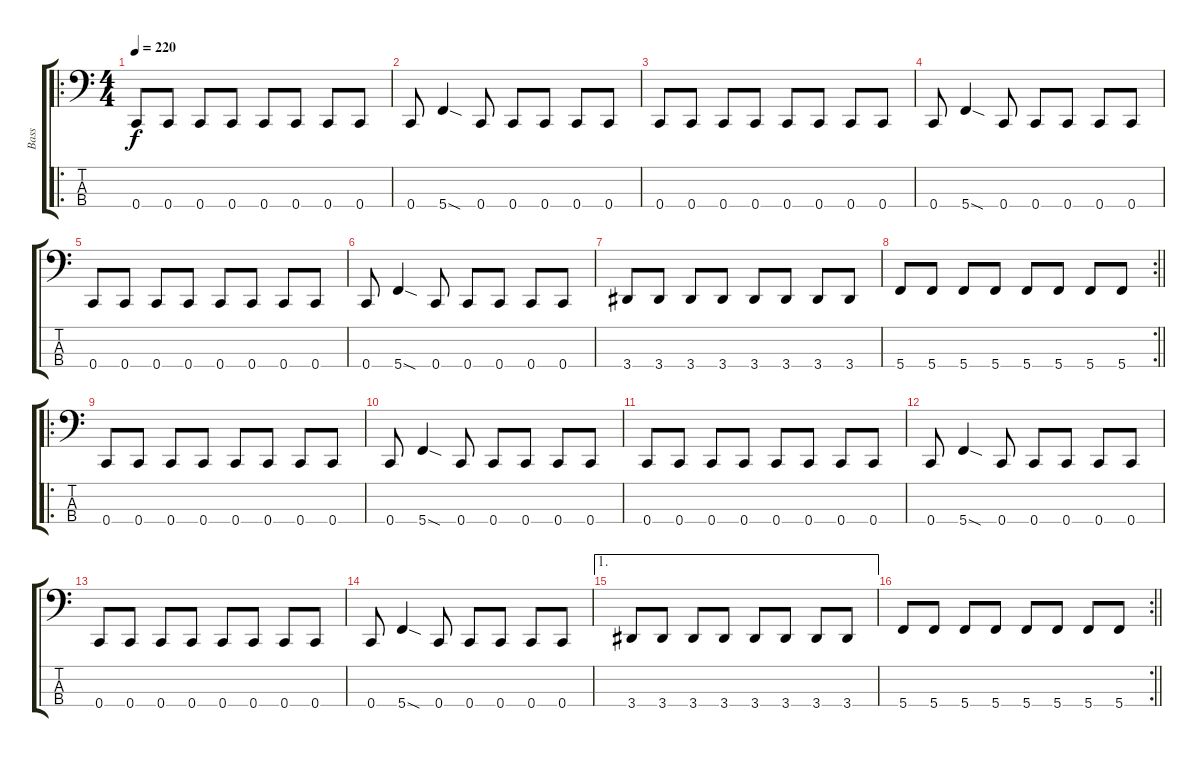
\track ("Bass" "Bass") {instrument electricbassfinger}
\staff {score tabs}
\tuning (F2 C2 G1 C1) {hide}
\ro
\ts (4 4)
\tempo 220
\clef f4
\ks c
0.4.8{dy f} 0.4.8 0.4.8 0.4.8 0.4.8 0.4.8 0.4.8 0.4.8 |
0.4.8 5.4{sod}.4 0.4.8 0.4.8 0.4.8 0.4.8 0.4.8 |
0.4.8 0.4.8 0.4.8 0.4.8 0.4.8 0.4.8 0.4.8 0.4.8 |
0.4.8 5.4{sod}.4 0.4.8 0.4.8 0.4.8 0.4.8 0.4.8 |
0.4.8 0.4.8 0.4.8 0.4.8 0.4.8 0.4.8 0.4.8 0.4.8 |
0.4.8 5.4{sod}.4 0.4.8 0.4.8 0.4.8 0.4.8 0.4.8 |
3.4.8 3.4.8 3.4.8 3.4.8 3.4.8 3.4.8 3.4.8 3.4.8 |
\rc 2
\barLineRight lightlight
5.4.8 5.4.8 5.4.8 5.4.8 5.4.8 5.4.8 5.4.8 5.4.8 |
\ro
0.4.8 0.4.8 0.4.8 0.4.8 0.4.8 0.4.8 0.4.8 0.4.8 |
0.4.8 5.4{sod}.4 0.4.8 0.4.8 0.4.8 0.4.8 0.4.8 |
0.4.8 0.4.8 0.4.8 0.4.8 0.4.8 0.4.8 0.4.8 0.4.8 |
0.4.8 5.4{sod}.4 0.4.8 0.4.8 0.4.8 0.4.8 0.4.8 |
0.4.8 0.4.8 0.4.8 0.4.8 0.4.8 0.4.8 0.4.8 0.4.8 |
0.4.8 5.4{sod}.4 0.4.8 0.4.8 0.4.8 0.4.8 0.4.8 |
\ae 1
3.4.8 3.4.8 3.4.8 3.4.8 3.4.8 3.4.8 3.4.8 3.4.8 |
\rc 2
\barLineRight lightlight
5.4.8 5.4.8 5.4.8 5.4.8 5.4.8 5.4.8 5.4.8 5.4.8
